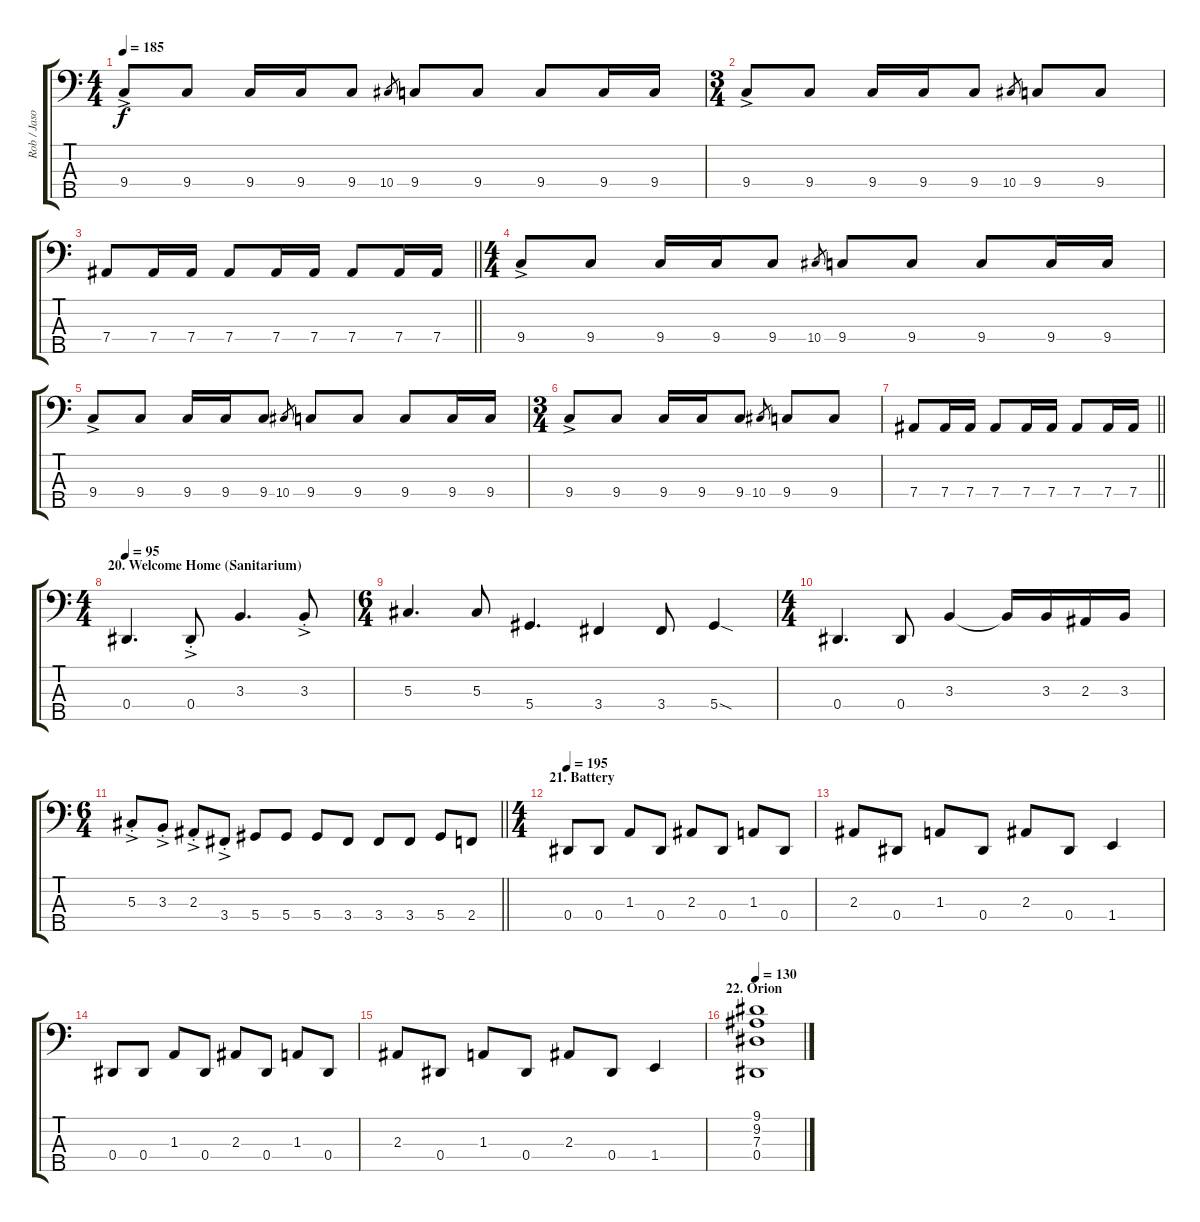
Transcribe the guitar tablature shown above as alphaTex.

\track ("Rob / Jason / Cliff" "Rob / Jaso") {instrument electricbassfinger}
\staff {score tabs}
\tuning (Gb2 Db2 Ab1 Eb1 Bb0) {hide}
\ts (4 4)
\tempo 185
\clef f4
\ks c
9.4{ac}.8{dy f} 9.4.8 9.4.16 9.4.16 9.4.8 10.4.8{gr} 9.4.8 9.4.8 9.4.8 9.4.16 9.4.16 |
\ts (3 4)
9.4{ac}.8 9.4.8 9.4.16 9.4.16 9.4.8 10.4.8{gr} 9.4.8 9.4.8 |
\barLineRight lightlight
7.4.8 7.4.16 7.4.16 7.4.8 7.4.16 7.4.16 7.4.8 7.4.16 7.4.16 |
\ts (4 4)
9.4{ac}.8 9.4.8 9.4.16 9.4.16 9.4.8 10.4.8{gr} 9.4.8 9.4.8 9.4.8 9.4.16 9.4.16 |
9.4{ac}.8 9.4.8 9.4.16 9.4.16 9.4.8 10.4.8{gr} 9.4.8 9.4.8 9.4.8 9.4.16 9.4.16 |
\ts (3 4)
9.4{ac}.8 9.4.8 9.4.16 9.4.16 9.4.8 10.4.8{gr} 9.4.8 9.4.8 |
\barLineRight lightlight
7.4.8 7.4.16 7.4.16 7.4.8 7.4.16 7.4.16 7.4.8 7.4.16 7.4.16 |
\ts (4 4)
\section ("" "20. Welcome Home (Sanitarium)")
\tempo 95
0.4.4{d} 0.4{ac st}.8 3.3.4{d} 3.3{ac st}.8 |
\ts (6 4)
5.3.4{d} 5.3.8 5.4.4{d} 3.4.4 3.4.8 5.4{sod}.4 |
\ts (4 4)
0.4.4{d} 0.4.8 3.3.4 3.3{t}.16 3.3.16 2.3.16 3.3.16 |
\ts (6 4)
\barLineRight lightlight
5.3{ac st}.8 3.3{ac st}.8 2.3{ac st}.8 3.4{ac st}.8 5.4.8 5.4.8 5.4.8 3.4.8 3.4.8 3.4.8 5.4.8 2.4.8 |
\ts (4 4)
\section ("" "21. Battery")
\tempo 195
0.4.8 0.4.8 1.3.8 0.4.8 2.3.8 0.4.8 1.3.8 0.4.8 |
2.3.8 0.4.8 1.3.8 0.4.8 2.3.8 0.4.8 1.4.4 |
0.4.8 0.4.8 1.3.8 0.4.8 2.3.8 0.4.8 1.3.8 0.4.8 |
2.3.8 0.4.8 1.3.8 0.4.8 2.3.8 0.4.8 1.4.4 |
\section ("" "22. Orion")
\tempo 130
(9.1 9.2 7.3 0.4).1
